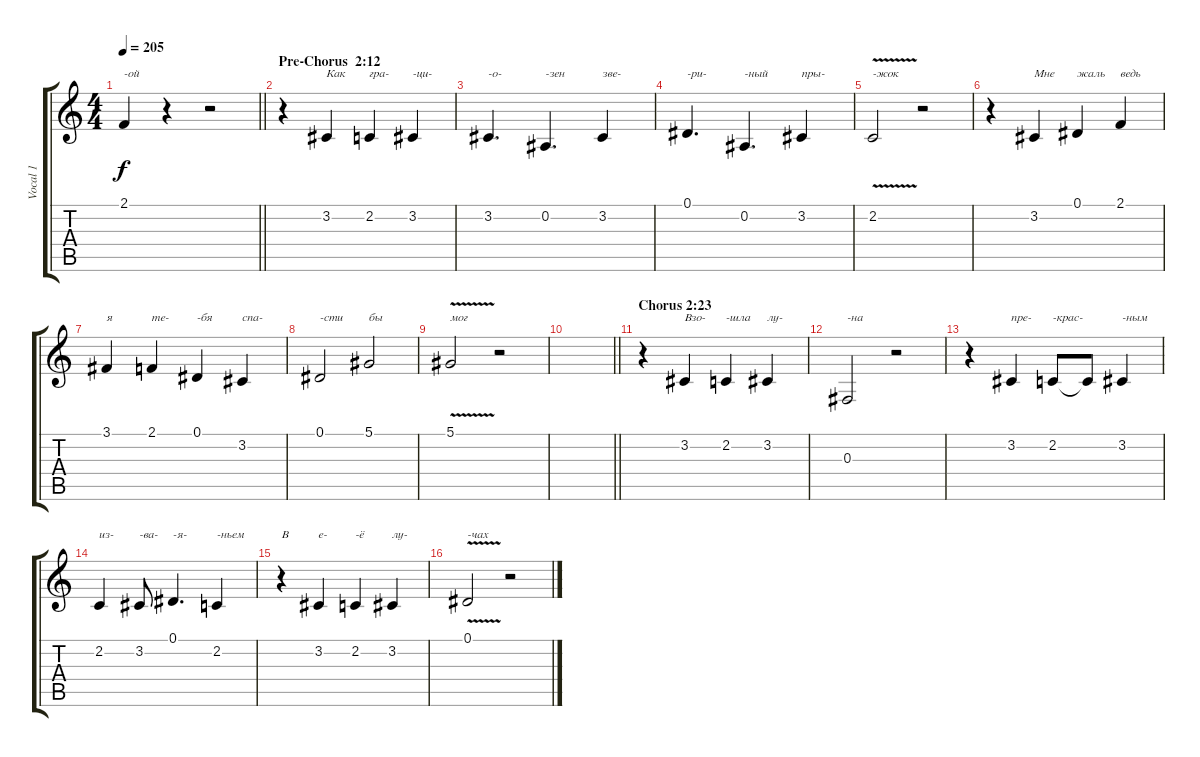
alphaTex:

\track ("Vocal 1" "Vocal 1") {instrument tenorsax}
\staff {score tabs}
\tuning (Eb4 Bb3 Gb3 Db3 Ab2 Db2) {hide}
\ts (4 4)
\tempo 205
\clef g2
\barLineRight lightlight
\ks c
2.1{t}.4{txt "-ой" dy f} r.4 r.2 |
\section ("" "Pre-Chorus  2:12")
r.4 3.2.4{txt "Как"} 2.2.4{txt "гра-"} 3.2.4{txt "-ци-"} |
3.2.4{d txt "-о-"} 0.2.4{d txt "-зен"} 3.2.4{txt "зве-"} |
0.1.4{d txt "-ри-"} 0.2.4{d txt "-ный"} 3.2.4{txt "пры-"} |
2.2{v}.2{txt "-жок"} r.2 |
r.4 3.2.4{txt "Мне"} 0.1.4{txt "жаль"} 2.1.4{txt "ведь"} |
3.1.4{txt "я"} 2.1.4{txt "те-"} 0.1.4{txt "-бя"} 3.2.4{txt "спа-"} |
0.1.2{txt "-сти"} 5.1.2{txt "бы"} |
5.1{v}.2{txt "мог"} r.2 |
\barLineRight lightlight
|
\section ("" "Chorus 2:23")
r.4 3.2.4{txt "Взо-"} 2.2.4{txt "-шла"} 3.2.4{txt "лу-"} |
0.3.2{txt "-на"} r.2 |
r.4 3.2.4{txt "пре-"} 2.2.8{txt "-крас-"} 2.2{t}.8 3.2.4{txt "-ным"} |
2.2.4{txt "из-"} 3.2.8{txt "-ва-"} 0.1.4{d txt "-я-"} 2.2.4{txt "-ньем"} |
r.4{txt "В"} 3.2.4{txt "е-"} 2.2.4{txt "-ё"} 3.2.4{txt "лу-"} |
0.1{v}.2{txt "-чах"} r.2
